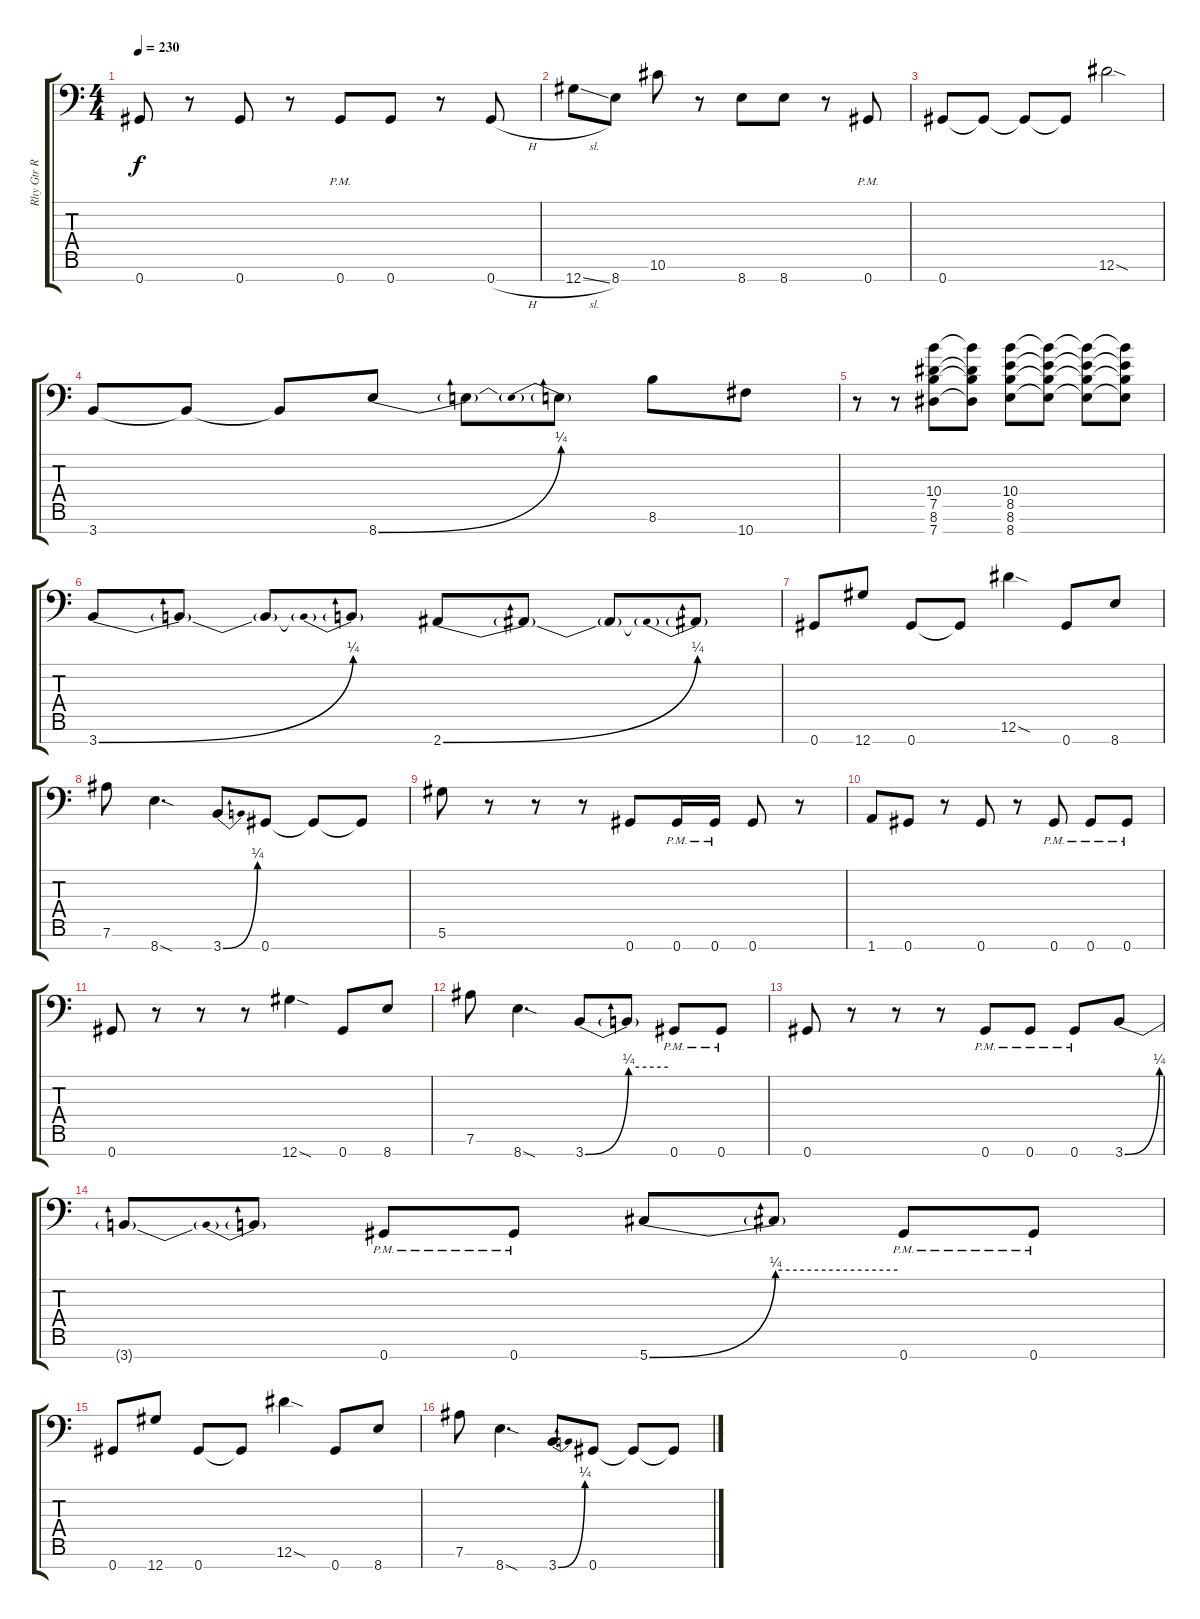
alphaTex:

\track ("Rhy Gtr R" "Rhy Gtr R") {instrument overdrivenguitar}
\staff {score tabs}
\tuning (Db4 Ab3 Eb3 Db3 Ab2 Eb2 Ab1) {hide}
\ts (4 4)
\tempo 230
\clef f4
\ks c
0.7.8{dy f} r.8 0.7.8 r.8 0.7{pm}.8 0.7.8 r.8 0.7{h}.8 |
12.7{sl}.8 8.7.8 10.6.8 r.8 8.7.8 8.7.8 r.8 0.7{pm}.8 |
0.7.8 0.7{t}.8 0.7{t}.8 0.7{t}.8 12.6{sod}.2 |
3.7.8 3.7{t}.8 3.7{t}.8 8.7{be (bend 0 0 60 1)}.8 8.7{t}.8 8.7{be (prebend 0 1 60 1) t}.8 8.6.8 10.7.8 |
r.8 r.8 (10.4 7.5 8.6 7.7).8 (10.4{t} 7.5{t} 8.6{t} 7.7{t}).8 (10.4 8.5 8.6 8.7).8 (10.4{t} 8.5{t} 8.6{t} 8.7{t}).8 (10.4{t} 8.5{t} 8.6{t} 8.7{t}).8 (10.4{t} 8.5{t} 8.6{t} 8.7{t}).8 |
3.7{be (bend 0 0 60 1)}.8 3.7{t}.8 3.7{t}.8 3.7{be (prebend 0 1 60 1) t}.8 2.7{be (bend 0 0 60 1)}.8 2.7{t}.8 2.7{t}.8 2.7{be (prebend 0 1 60 1) t}.8 |
0.7.8 12.7.8 0.7.8 0.7{t}.8 12.6{sod}.4 0.7.8 8.7.8 |
7.6.8 8.7{sod}.4{d} 3.7{be (bend 0 0 60 1)}.8 0.7.8 0.7{t}.8 0.7{t}.8 |
5.6.8 r.8 r.8 r.8 0.7.8 0.7{pm}.16 0.7{pm}.16 0.7.8 r.8 |
1.7.8 0.7.8 r.8 0.7.8 r.8 0.7{pm}.8 0.7{pm}.8 0.7{pm}.8 |
0.7.8 r.8 r.8 r.8 12.7{sod}.4 0.7.8 8.7.8 |
7.6.8 8.7{sod}.4{d} 3.7{be (bend 0 0 60 1)}.8 3.7{be (hold 0 1 60 1) t}.8 0.7{pm}.8 0.7{pm}.8 |
0.7.8 r.8 r.8 r.8 0.7{pm}.8 0.7{pm}.8 0.7{pm}.8 3.7{be (bend 0 0 60 1)}.8 |
3.7{t}.8 3.7{be (prebend 0 1 60 1) t}.8 0.7{pm}.8 0.7{pm}.8 5.7{be (bend 0 0 60 1)}.8 5.7{be (hold 0 1 60 1) t}.8 0.7{pm}.8 0.7{pm}.8 |
0.7.8 12.7.8 0.7.8 0.7{t}.8 12.6{sod}.4 0.7.8 8.7.8 |
7.6.8 8.7{sod}.4{d} 3.7{be (bend 0 0 60 1)}.8 0.7.8 0.7{t}.8 0.7{t}.8
